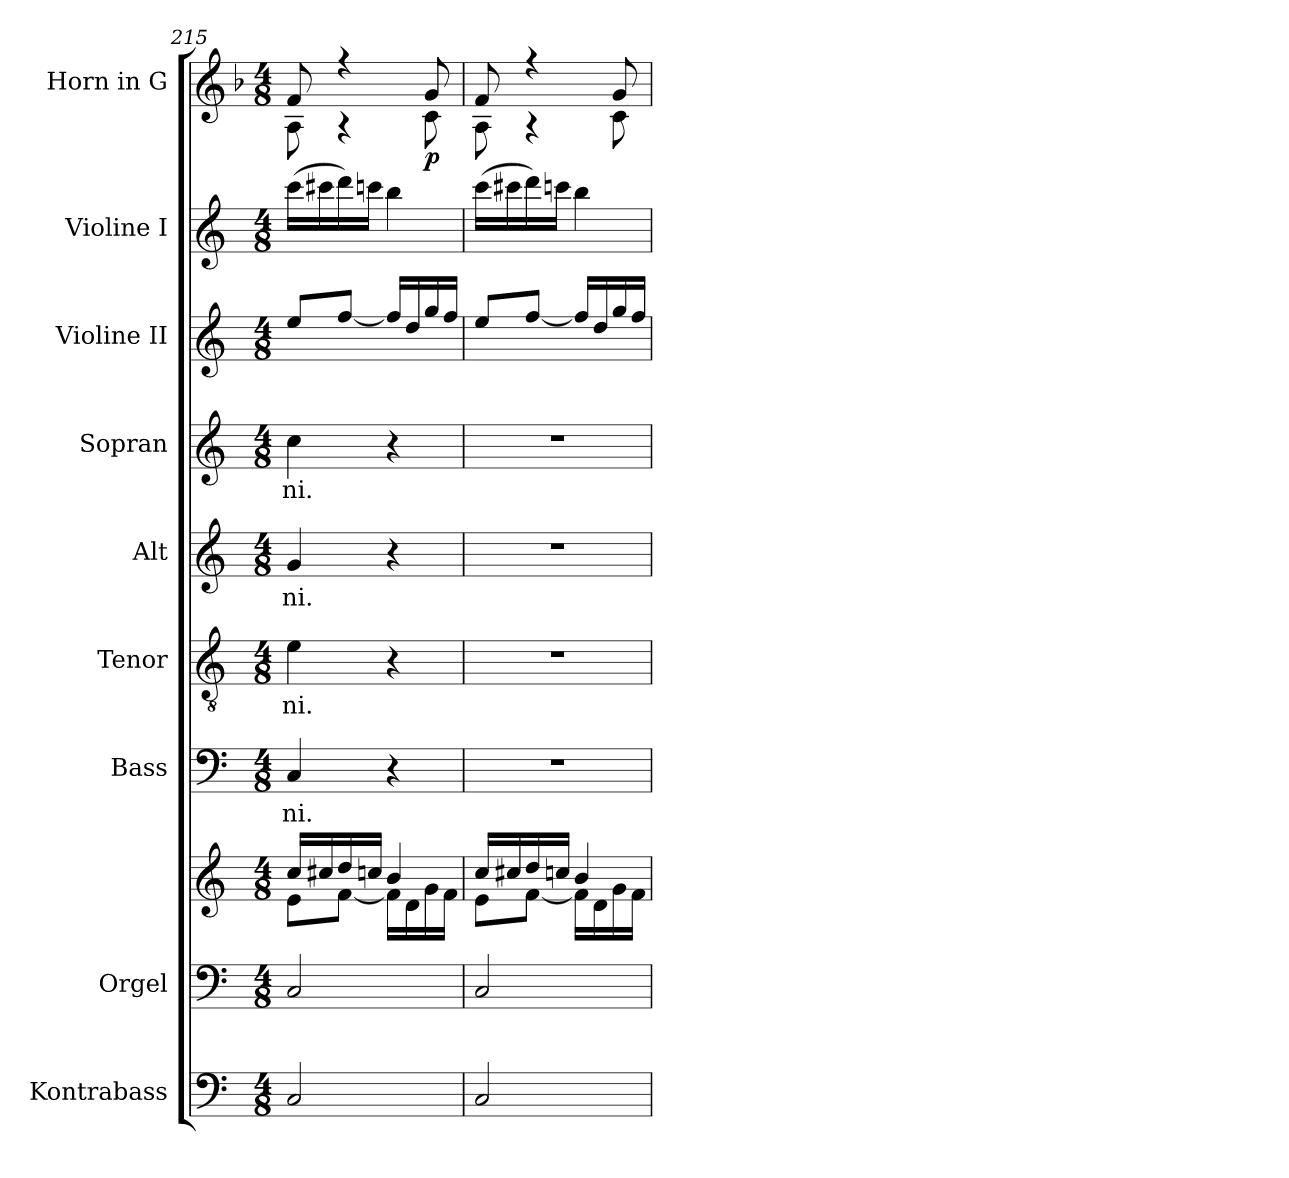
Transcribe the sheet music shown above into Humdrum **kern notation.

**kern	**kern	**kern	**kern	**text	**kern	**text	**kern	**text	**kern	**text	**kern	**kern	**kern	**dynam
*part9	*part8	*part8	*part7	*part7	*part6	*part6	*part5	*part5	*part4	*part4	*part3	*part2	*part1	*part1
*staff10	*staff9	*staff8	*staff7	*staff7	*staff6	*staff6	*staff5	*staff5	*staff4	*staff4	*staff3	*staff2	*staff1	*staff1
*I"Kontrabass	*I"Orgel	*	*I"Bass	*	*I"Tenor	*	*I"Alt	*	*I"Sopran	*	*I"Violine II	*I"Violine I	*I"Horn in G	*
*I'Kb.	*I'Org.	*	*I'B	*	*I'T	*	*I'A	*	*I'S	*	*I'Vl. II	*I'Vl. I	*I'Hrn.	*
*clefF4	*clefF4	*clefG2	*clefF4	*	*clefGv2	*	*clefG2	*	*clefG2	*	*clefG2	*clefG2	*clefG2	*
*ITrd7c12	*	*	*	*	*	*	*	*	*	*	*ITrd7c12	*ITrd7c12	*ITrd3c5	*
*k[]	*k[]	*k[]	*k[]	*	*k[]	*	*k[]	*	*k[]	*	*k[]	*k[]	*k[]	*
*C:	*C:	*C:	*C:	*	*C:	*	*C:	*	*C:	*	*C:	*C:	*C:	*
*M4/8	*M4/8	*M4/8	*M4/8	*	*M4/8	*	*M4/8	*	*M4/8	*	*M4/8	*M4/8	*M4/8	*
=215	=215	=215	=215	=215	=215	=215	=215	=215	=215	=215	=215	=215	=215	=215
*	*	*^	*	*	*	*	*	*	*	*	*	*	*	*
!	!	!	!	!	!LO:LY:b	!	!LO:LY:b	!	!LO:LY:b	!	!LO:LY:b	!	!	!	!
*	*	*	*	*	*	*	*	*	*	*	*	*	*	*^	*
2CC/	2C/	16cc/LL	8e\L	4C/	-ni.	4e\	-ni.	4g/	-ni.	4cc\	-ni.	8e/L	(>16cc\LL	8c/	8E\	.
.	.	16cc#X/	.	.	.	.	.	.	.	.	.	.	16cc#X\	.	.	.
.	.	16dd/	[<8f\J	.	.	.	.	.	.	.	.	[8f/J	16dd\)	4r	4r	.
.	.	16ccn/JJ	.	.	.	.	.	.	.	.	.	.	16ccn\JJ	.	.	.
.	.	4b/	16f\LL]	4r	.	4r	.	4r	.	4r	.	16f/LL]	4b\	.	.	.
.	.	.	16d\	.	.	.	.	.	.	.	.	16d/	.	.	.	.
!	!	!	!	!	!	!	!	!	!	!	!	!	!	!	!	!LO:DY:b
.	.	.	16g\	.	.	.	.	.	.	.	.	16g/	.	8d/	8G\	p
.	.	.	16f\JJ	.	.	.	.	.	.	.	.	16f/JJ	.	.	.	.
=216	=216	=216	=216	=216	=216	=216	=216	=216	=216	=216	=216	=216	=216	=216	=216	=216
2CC/	2C/	16cc/LL	8e\L	2r	.	2r	.	2r	.	2r	.	8e/L	(>16cc\LL	8c/	8E\	.
.	.	16cc#X/	.	.	.	.	.	.	.	.	.	.	16cc#X\	.	.	.
.	.	16dd/	[<8f\J	.	.	.	.	.	.	.	.	[8f/J	16dd\)	4r	4r	.
.	.	16ccn/JJ	.	.	.	.	.	.	.	.	.	.	16ccn\JJ	.	.	.
.	.	4b/	16f\LL]	.	.	.	.	.	.	.	.	16f/LL]	4b\	.	.	.
.	.	.	16d\	.	.	.	.	.	.	.	.	16d/	.	.	.	.
.	.	.	16g\	.	.	.	.	.	.	.	.	16g/	.	8d/	8G\	.
.	.	.	16f\JJ	.	.	.	.	.	.	.	.	16f/JJ	.	.	.	.
*	*	*v	*v	*	*	*	*	*	*	*	*	*	*	*v	*v	*
=	=	=	=	=	=	=	=	=	=	=	=	=	=	=
*-	*-	*-	*-	*-	*-	*-	*-	*-	*-	*-	*-	*-	*-	*-
